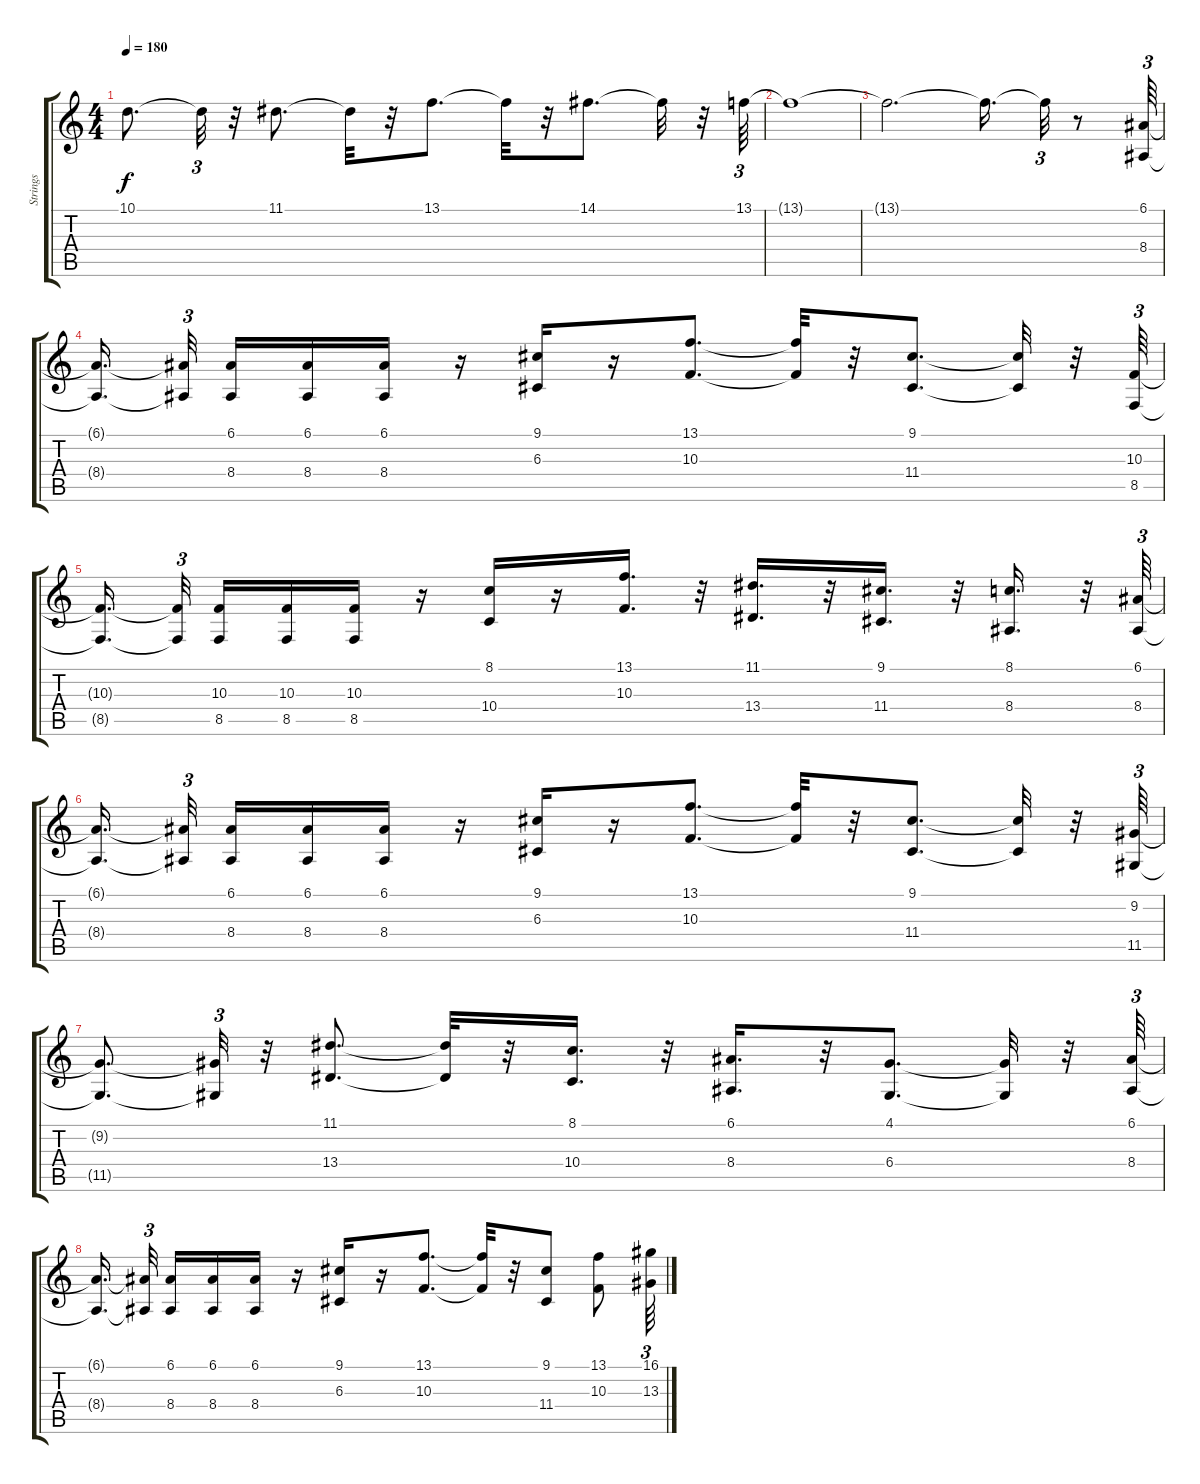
\track ("Strings" "Strings") {instrument stringensemble1}
\staff {score tabs}
\tuning (E4 B3 G3 D3 A2 E2) {hide}
\ts (4 4)
\tempo 180
\clef g2
\ks c
10.1{t}.8{d dy f} 10.1{t}.32{tu (3 2)} r.32 11.1.8{d} 11.1{t}.32 r.32 13.1.8{d} 13.1{t}.32 r.32 14.1.8{d} 14.1{t}.32 r.32 13.1.64{tu (3 2)} |
13.1{t}.1 |
13.1{t}.2{d} 13.1{t}.16{d} 13.1{t}.32{tu (3 2)} r.8 (6.1 8.4).64{tu (3 2)} |
(6.1{t} 8.4{t}).16{d beam splitsecondary} (6.1{t} 8.4{t}).32{tu (3 2) beam splitsecondary} (6.1 8.4).16 (6.1 8.4).16 (6.1 8.4).16 r.16 (9.1 6.3).16 r.16 (13.1 10.3).8{d} (13.1{t} 10.3{t}).32 r.32 (9.1 11.4).8{d} (9.1{t} 11.4{t}).32 r.32 (10.3 8.5).64{tu (3 2)} |
(10.3{t} 8.5{t}).16{d beam splitsecondary} (10.3{t} 8.5{t}).32{tu (3 2) beam splitsecondary} (10.3 8.5).16 (10.3 8.5).16 (10.3 8.5).16 r.16 (8.1 10.4).16 r.16 (13.1 10.3).16{d} r.32 (11.1 13.4).16{d} r.32 (9.1 11.4).16{d} r.32 (8.1 8.4).16{d} r.32 (6.1 8.4).64{tu (3 2)} |
(6.1{t} 8.4{t}).16{d beam splitsecondary} (6.1{t} 8.4{t}).32{tu (3 2) beam splitsecondary} (6.1 8.4).16 (6.1 8.4).16 (6.1 8.4).16 r.16 (9.1 6.3).16 r.16 (13.1 10.3).8{d} (13.1{t} 10.3{t}).32 r.32 (9.1 11.4).8{d} (9.1{t} 11.4{t}).32 r.32 (9.2 11.5).64{tu (3 2)} |
(9.2{t} 11.5{t}).8{d} (9.2{t} 11.5{t}).32{tu (3 2)} r.32 (11.1 13.4).8{d} (11.1{t} 13.4{t}).32 r.32 (8.1 10.4).16{d} r.32 (6.1 8.4).16{d} r.32 (4.1 6.4).8{d} (4.1{t} 6.4{t}).32 r.32 (6.1 8.4).64{tu (3 2)} |
(6.1{t} 8.4{t}).16{d beam splitsecondary} (6.1{t} 8.4{t}).32{tu (3 2) beam splitsecondary} (6.1 8.4).16 (6.1 8.4).16 (6.1 8.4).16 r.16 (9.1 6.3).16 r.16 (13.1 10.3).8{d} (13.1{t} 10.3{t}).32 r.32 (9.1 11.4).8 (13.1 10.3).8 (16.1 13.3).64{tu (3 2)}
